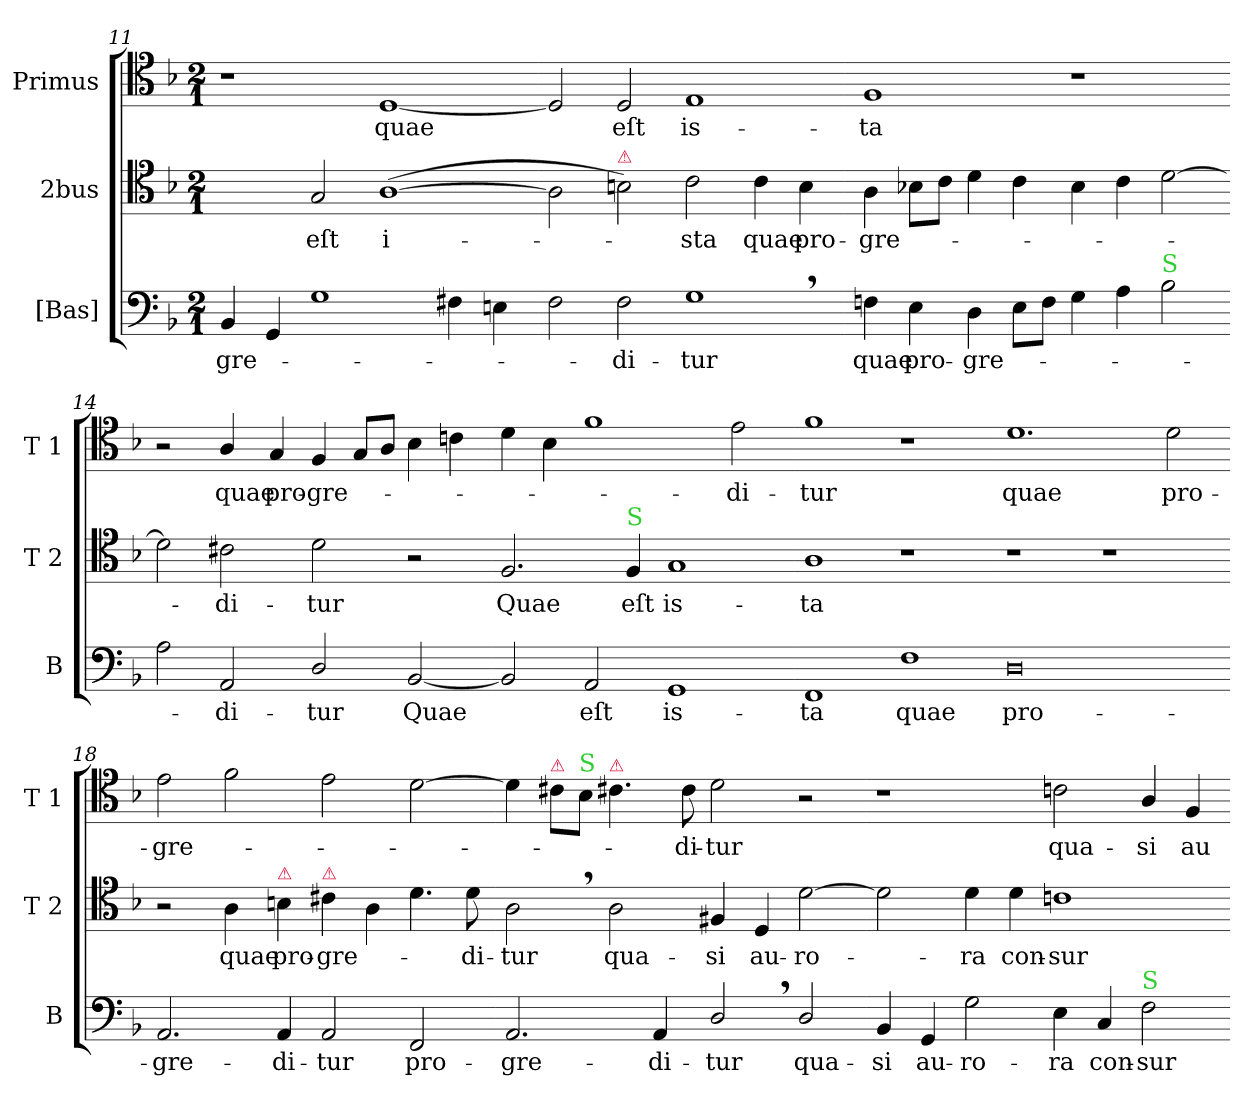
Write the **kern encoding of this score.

**kern	**text	**kern	**text	**kern	**text
*part3	*part3	*part2	*part2	*part1	*part1
*staff3	*staff3	*staff2	*staff2	*staff1	*staff1
*I"[Bas]	*	*I"2bus	*	*I"Primus	*
*I'B	*	*I'T 2	*	*I'T 1	*
*clefF4	*	*clefC4	*	*clefC4	*
*k[b-]	*	*k[b-]	*	*k[b-]	*
*M2/1	*	*M2/1	*	*M2/1	*
=11	=11	=11	=11	=11	=11
4BB-/	-gre-	2ryy	.	1r	.
4GG/	.	.	.	.	.
1G\	.	2G/	eſt	.	.
!	!	!	!	!	!LO:LY:i
.	.	(<[1A\	i-	[1D/	quae
4F#X\	.	.	.	.	.
4En\	.	.	.	.	.
=12-	=12-	=12-	=12-	=12-	=12-
2F#\	.	2A\]	.	2D/]	.
!	!	!LO:TX:a:color=crimson:t=⚠	!	!	!
!	!	!	!	!	!LO:LY:i
2F#\	-di-	2Bn\)	.	2D/	eſt
!	!	!	!	!	!LO:LY:i
1G,<\	-tur	2c\	-sta	1E/	is-
.	.	4c\	quae	.	.
.	.	4B\	pro-	.	.
=13-	=13-	=13-	=13-	=13-	=13-
!	!	!	!	!	!LO:LY:i
4Fn\	quae	4A\	-gre-	1F/	-ta
4E\	pro-	8B-X\L	.	.	.
.	.	8c\J	.	.	.
4D\	-gre-	4d\	.	.	.
8E\L	.	4c\	.	.	.
8F\J	.	.	.	.	.
4G\	.	4B-\	.	1r	.
4A\	.	4c\	.	.	.
!LO:TX:a:color=limegreen:t=S	!	!	!	!	!
2B-\	.	[2d\	.	.	.
=14-	=14-	=14-	=14-	=14-	=14-
2A\	.	2d\]	.	2r	.
2AA/	-di-	2c#X\	-di-	4A/	quae
.	.	.	.	4G/	pro-
2D/	-tur	2d\	-tur	4F/	-gre-
.	.	.	.	8G/L	.
.	.	.	.	8A/J	.
[2BB-/	Quae	2r	.	4B-\	.
.	.	.	.	4cn\	.
=15-	=15-	=15-	=15-	=15-	=15-
2BB-/]	.	2.F/	Quae	4d\	.
.	.	.	.	4B-\	.
2AA/	eſt	.	.	1f\	.
!	!	!LO:TX:a:color=limegreen:t=S	!	!	!
.	.	4F/	eſt	.	.
1GG/	is-	1G/	is-	.	.
.	.	.	.	2e\	-di-
=16-	=16-	=16-	=16-	=16-	=16-
1FF/	-ta	1A\	-ta	1f\	-tur
1F\	quae	1r	.	1r	.
=17-	=17-	=17-	=17-	=17-	=17-
0D\	pro-	1r	.	1.d\	quae
.	.	1r	.	.	.
.	.	.	.	2d\	pro-
=18-	=18-	=18-	=18-	=18-	=18-
2.AA/	-gre-	2r	.	2e\	-gre-
.	.	4A\	quae	2f\	.
!	!	!LO:TX:a:color=crimson:t=⚠	!	!	!
4AA/	-di-	4Bn\	pro-	.	.
!	!	!LO:TX:a:color=crimson:t=⚠	!	!	!
2AA/	-tur	4c#X\	-gre-	2e\	.
.	.	4A\	.	.	.
2FF/	pro-	4.d\	.	[2d\	.
.	.	8d\	-di-	.	.
=19-	=19-	=19-	=19-	=19-	=19-
2.AA/	-gre-	2A,<\	-tur	4d\]	.
!	!	!	!	!LO:TX:a:color=crimson:t=⚠	!
.	.	.	.	8c#X\L	.
!	!	!	!	!LO:TX:a:color=limegreen:t=S	!
.	.	.	.	8B-\J	.
!	!	!	!	!LO:TX:a:color=crimson:t=⚠	!
.	.	2A\	qua-	4.c#X\	.
4AA/	-di-	.	.	.	.
.	.	.	.	8c#\	-di-
2D,</	-tur	4F#X/	-si	2d\	-tur
.	.	4D/	au-	.	.
2D/	qua-	[2d\	-ro-	2r	.
=20-	=20-	=20-	=20-	=20-	=20-
4BB-/	-si	2d\]	.	1r	.
4GG/	au-	.	.	.	.
2G\	-ro-	4d\	-ra	.	.
.	.	4d\	con-	.	.
4E\	-ra	1cn\	-sur-	2cn\	qua-
4C/	con-	.	.	.	.
!LO:TX:a:color=limegreen:t=S	!	!	!	!	!
2F\	-sur-	.	.	4A/	-si
.	.	.	.	4F/	au-
=-	=-	=-	=-	=-	=-
*-	*-	*-	*-	*-	*-
